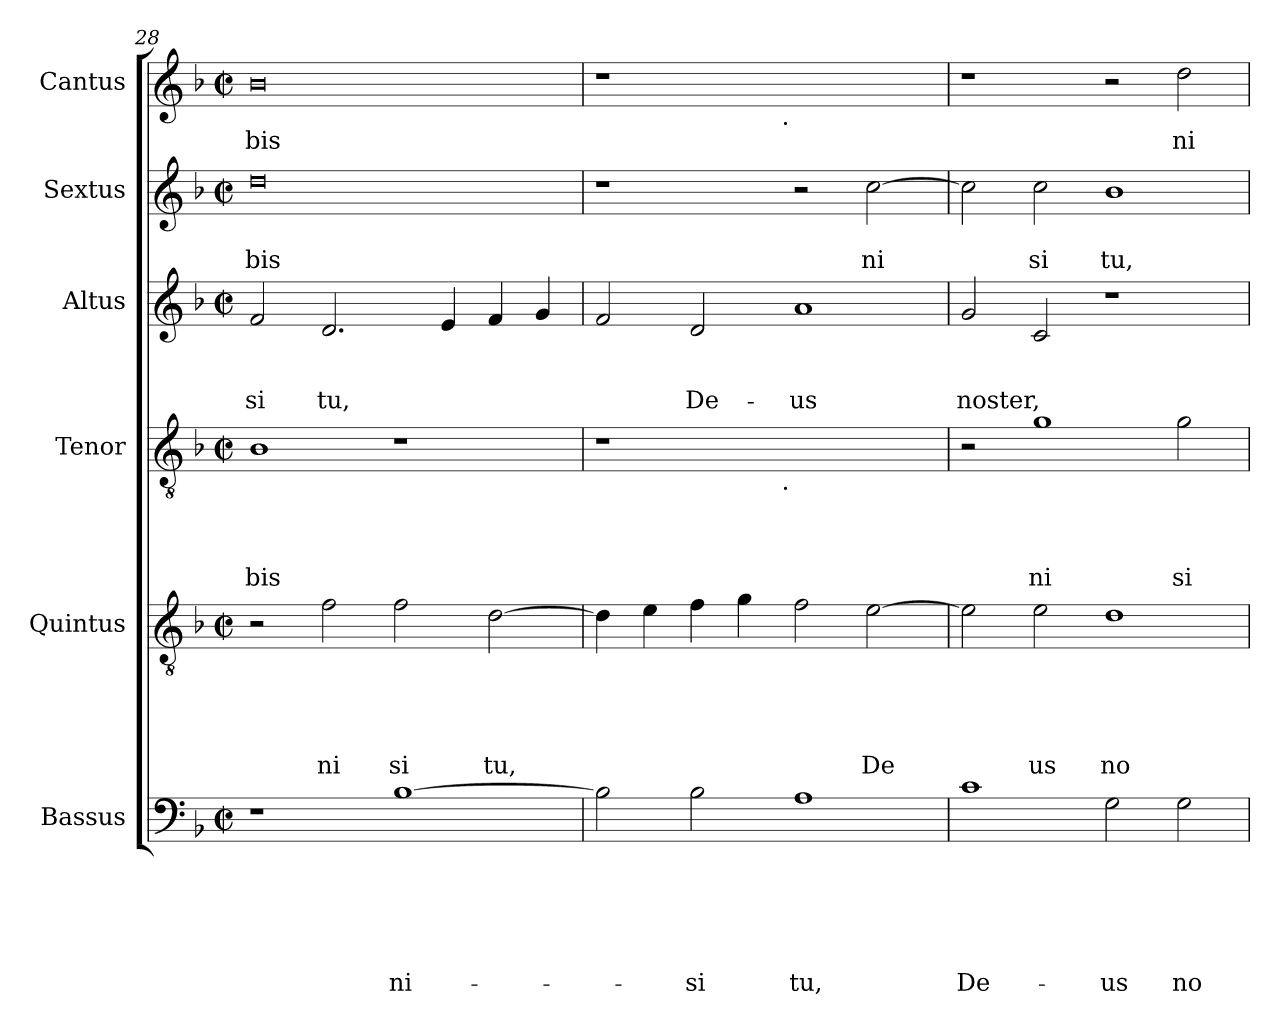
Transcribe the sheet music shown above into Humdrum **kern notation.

**kern	**text	**text	**text	**text	**text	**text	**kern	**text	**text	**text	**text	**text	**kern	**text	**text	**text	**text	**kern	**text	**text	**text	**kern	**text	**text	**kern	**text
*part6	*part6	*part6	*part6	*part6	*part6	*part6	*part5	*part5	*part5	*part5	*part5	*part5	*part4	*part4	*part4	*part4	*part4	*part3	*part3	*part3	*part3	*part2	*part2	*part2	*part1	*part1
*staff6	*staff6	*staff6	*staff6	*staff6	*staff6	*staff6	*staff5	*staff5	*staff5	*staff5	*staff5	*staff5	*staff4	*staff4	*staff4	*staff4	*staff4	*staff3	*staff3	*staff3	*staff3	*staff2	*staff2	*staff2	*staff1	*staff1
*I"Bassus	*	*	*	*	*	*	*I"Quintus	*	*	*	*	*	*I"Tenor	*	*	*	*	*I"Altus	*	*	*	*I"Sextus	*	*	*I"Cantus	*
*clefF4	*	*	*	*	*	*	*clefGv2	*	*	*	*	*	*clefGv2	*	*	*	*	*clefG2	*	*	*	*clefG2	*	*	*clefG2	*
*k[b-]	*	*	*	*	*	*	*k[b-]	*	*	*	*	*	*k[b-]	*	*	*	*	*k[b-]	*	*	*	*k[b-]	*	*	*k[b-]	*
*F:	*	*	*	*	*	*	*F:	*	*	*	*	*	*F:	*	*	*	*	*F:	*	*	*	*F:	*	*	*F:	*
*M2/2	*	*	*	*	*	*	*M2/2	*	*	*	*	*	*M2/2	*	*	*	*	*M2/2	*	*	*	*M2/2	*	*	*M2/2	*
*met(c|)	*	*	*	*	*	*	*met(c|)	*	*	*	*	*	*met(c|)	*	*	*	*	*met(c|)	*	*	*	*met(c|)	*	*	*met(c|)	*
=28	=28	=28	=28	=28	=28	=28	=28	=28	=28	=28	=28	=28	=28	=28	=28	=28	=28	=28	=28	=28	=28	=28	=28	=28	=28	=28
!	!	!	!	!	!	!	!	!	!	!	!	!	!	!	!	!	!LO:LY:b	!	!	!	!LO:LY:b	!	!	!LO:LY:b	!	!LO:LY:b
1r	.	.	.	.	.	.	2r	.	.	.	.	.	1B-	.	.	.	bis	2f/	.	.	-si	0dd	.	bis	0b-	bis
!	!	!	!	!	!	!	!	!	!	!	!	!LO:LY:b	!	!	!	!	!	!	!	!	!LO:LY:b	!	!	!	!	!
.	.	.	.	.	.	.	2f\	.	.	.	.	ni	.	.	.	.	.	2.d/	.	.	tu,	.	.	.	.	.
!	!	!	!	!	!	!LO:LY:b	!	!	!	!	!	!LO:LY:b	!	!	!	!	!	!	!	!	!	!	!	!	!	!
[>1B-	.	.	.	.	.	ni-	2f\	.	.	.	.	si	1r	.	.	.	.	.	.	.	.	.	.	.	.	.
.	.	.	.	.	.	.	.	.	.	.	.	.	.	.	.	.	.	4e/	.	.	.	.	.	.	.	.
!	!	!	!	!	!	!	!	!	!	!	!	!LO:LY:b	!	!	!	!	!	!	!	!	!	!	!	!	!	!
.	.	.	.	.	.	.	[>2d\	.	.	.	.	tu,	.	.	.	.	.	4f/	.	.	.	.	.	.	.	.
.	.	.	.	.	.	.	.	.	.	.	.	.	.	.	.	.	.	4g/	.	.	.	.	.	.	.	.
=29	=29	=29	=29	=29	=29	=29	=29	=29	=29	=29	=29	=29	=29	=29	=29	=29	=29	=29	=29	=29	=29	=29	=29	=29	=29	=29
*	*	*	*	*	*	*	*	*	*	*	*	*	*^	*	*	*	*	*	*	*	*	*	*	*	*^	*
2B-\]	.	.	.	.	.	.	4d\]	.	.	.	.	.	1r	2ryy	.	.	.	.	2f/	.	.	.	1r	.	.	1r	2ryy	.
.	.	.	.	.	.	.	4e\	.	.	.	.	.	.	.	.	.	.	.	.	.	.	.	.	.	.	.	.	.
!	!	!	!	!	!	!LO:LY:b	!	!	!	!	!	!	!	!	!	!	!	!	!	!	!	!LO:LY:b	!	!	!	!	!	!
2B-\	.	.	.	.	.	-si	4f\	.	.	.	.	.	.	4...ryy	.	.	.	.	2d/	.	.	De-	.	.	.	.	4...ryy	.
.	.	.	.	.	.	.	4g\	.	.	.	.	.	.	.	.	.	.	.	.	.	.	.	.	.	.	.	.	.
!	!	!	!	!	!	!	!	!	!	!	!	!	!	!	!	!	!	!	!	!	!	!	!	!	!	!	!LO:TX:b:t=.	!
!	!	!	!	!	!	!	!	!	!	!	!	!	!	!LO:TX:b:t=.	!	!	!	!	!	!	!	!	!	!	!	!	!	!
.	.	.	.	.	.	.	.	.	.	.	.	.	.	1ryy	.	.	.	.	.	.	.	.	.	.	.	.	1ryy	.
!	!	!	!	!	!	!LO:LY:b	!	!	!	!	!	!	!	!	!	!	!	!	!	!	!	!LO:LY:b	!	!	!	!	!	!
1A	.	.	.	.	.	tu,	2f\	.	.	.	.	.	1ryy	.	.	.	.	.	1a	.	.	-us	2r	.	.	1ryy	.	.
!	!	!	!	!	!	!	!	!	!	!	!	!LO:LY:b	!	!	!	!	!	!	!	!	!	!	!	!	!LO:LY:b	!	!	!
.	.	.	.	.	.	.	[>2e\	.	.	.	.	De	.	.	.	.	.	.	.	.	.	.	[>2cc\	.	ni	.	.	.
.	.	.	.	.	.	.	.	.	.	.	.	.	.	32ryy	.	.	.	.	.	.	.	.	.	.	.	.	32ryy	.
=30	=30	=30	=30	=30	=30	=30	=30	=30	=30	=30	=30	=30	=30	=30	=30	=30	=30	=30	=30	=30	=30	=30	=30	=30	=30	=30	=30	=30
!	!	!	!	!	!	!LO:LY:b	!	!	!	!	!	!	!	!	!	!	!	!	!	!	!	!LO:LY:b	!	!	!	!	!	!
*	*	*	*	*	*	*	*	*	*	*	*	*	*v	*v	*	*	*	*	*	*	*	*	*	*	*	*v	*v	*
1c	.	.	.	.	.	De-	2e\]	.	.	.	.	.	2r	.	.	.	.	2g/	.	.	noster,	2cc\]	.	.	1r	.
!	!	!	!	!	!	!	!	!	!	!	!	!LO:LY:b	!	!	!	!	!LO:LY:b	!	!	!	!	!	!	!LO:LY:b	!	!
.	.	.	.	.	.	.	2e\	.	.	.	.	us	1g	.	.	.	ni	2c/	.	.	.	2cc\	.	si	.	.
!	!	!	!	!	!	!LO:LY:b	!	!	!	!	!	!LO:LY:b	!	!	!	!	!	!	!	!	!	!	!	!LO:LY:b	!	!
2G\	.	.	.	.	.	-us	1d	.	.	.	.	no	.	.	.	.	.	1r	.	.	.	1b-	.	tu,	2r	.
!	!	!	!	!	!	!LO:LY:b	!	!	!	!	!	!	!	!	!	!	!LO:LY:b	!	!	!	!	!	!	!	!	!LO:LY:b
2G\	.	.	.	.	.	no-	.	.	.	.	.	.	2g\	.	.	.	si	.	.	.	.	.	.	.	2dd\	ni
=	=	=	=	=	=	=	=	=	=	=	=	=	=	=	=	=	=	=	=	=	=	=	=	=	=	=
*-	*-	*-	*-	*-	*-	*-	*-	*-	*-	*-	*-	*-	*-	*-	*-	*-	*-	*-	*-	*-	*-	*-	*-	*-	*-	*-
